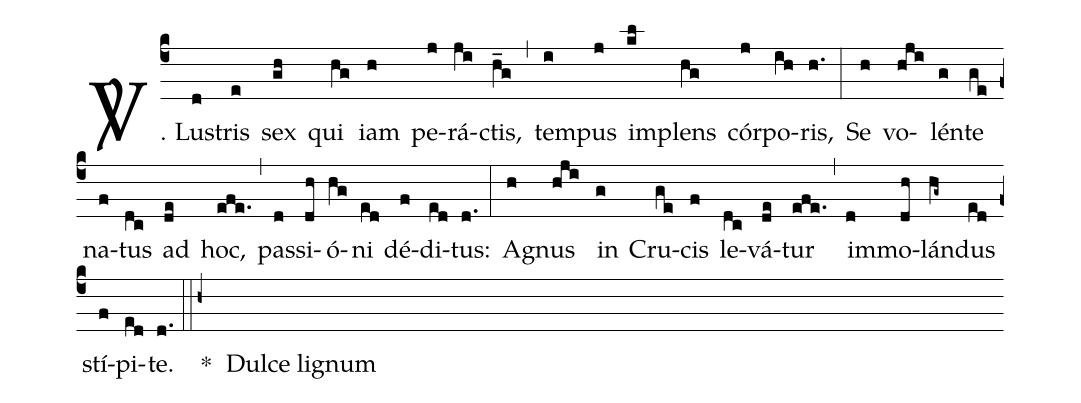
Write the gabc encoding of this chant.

%%
(c4)<sp>V/</sp>. Lu(d)stris(e) sex(gh) qui(hg) iam(h) pe(j)rá(ji)ctis,(h_g) (,)
tem(i)pus(j) im(kl)plens(hg) cór(j)po(ih)ris,(h.) (:)
Se(h) vo(hji)lén(g)te(ge) na(f)tus(dc) ad(de) hoc,(efe.) (,)
pas(d)si(dh)ó(hg)ni(ed) dé(f)di(ed)tus:(d.) (:)
A(h)gnus(hji) in(g) Cru(ge)cis(f) le(dc)vá(de)tur(efe.) (,)
im(d)mo(dh)lán(hg~)dus(ed) stí(f)pi(ed)te.(d.) (::h+) *() ()Dulce lignum()

%(::d+) *() Crux fidélis()
%(::h+) *() Dulce lignum()
